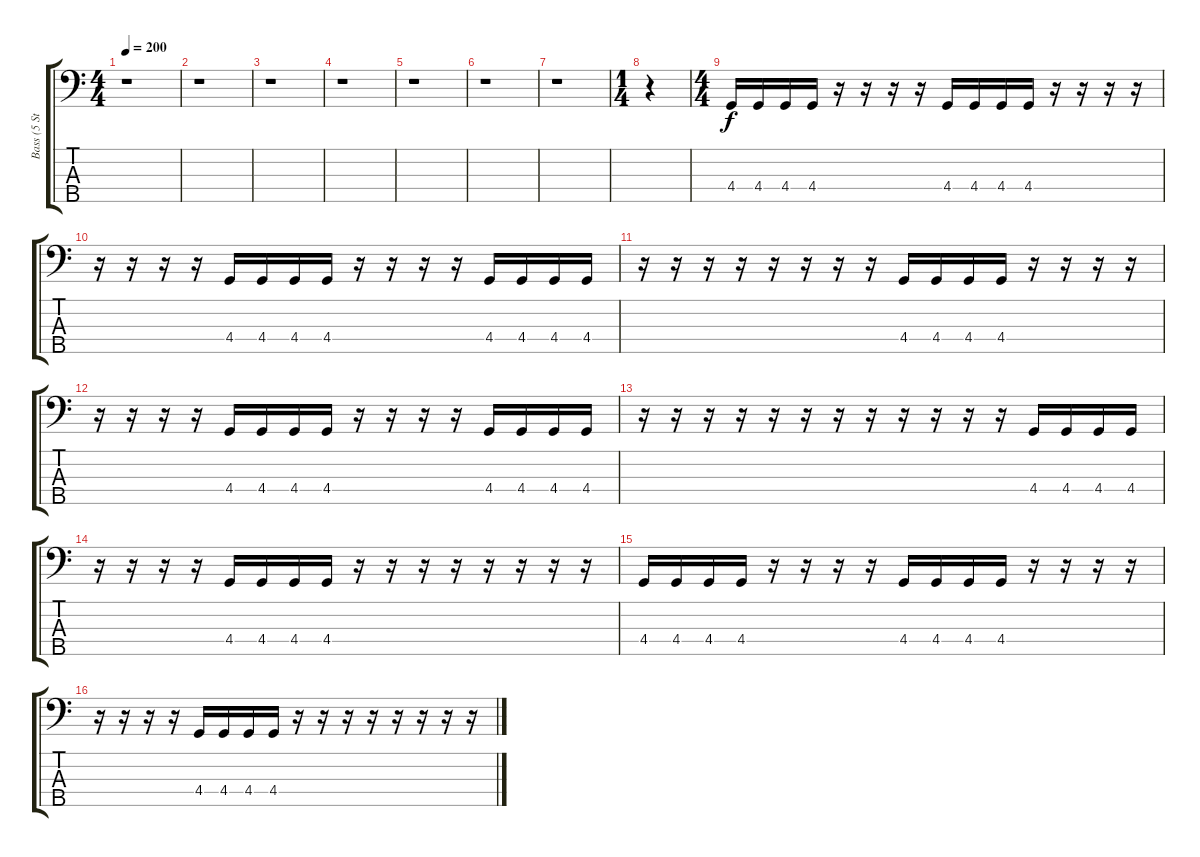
\track ("Bass (5 String Bass - A#)" "Bass (5 St") {instrument electricbasspick}
\staff {score tabs}
\tuning (Gb2 Db2 Ab1 Eb1 Bb0) {hide}
\ts (4 4)
\tempo 200
\clef f4
\ks c
r.1{dy f} |
r.1 |
r.1 |
r.1 |
r.1 |
r.1 |
r.1 |
\ts (1 4)
r.4 |
\ts (4 4)
4.4.16 4.4.16 4.4.16 4.4.16 r.16 r.16 r.16 r.16 4.4.16 4.4.16 4.4.16 4.4.16 r.16 r.16 r.16 r.16 |
r.16 r.16 r.16 r.16 4.4.16 4.4.16 4.4.16 4.4.16 r.16 r.16 r.16 r.16 4.4.16 4.4.16 4.4.16 4.4.16 |
r.16 r.16 r.16 r.16 r.16 r.16 r.16 r.16 4.4.16 4.4.16 4.4.16 4.4.16 r.16 r.16 r.16 r.16 |
r.16 r.16 r.16 r.16 4.4.16 4.4.16 4.4.16 4.4.16 r.16 r.16 r.16 r.16 4.4.16 4.4.16 4.4.16 4.4.16 |
r.16 r.16 r.16 r.16 r.16 r.16 r.16 r.16 r.16 r.16 r.16 r.16 4.4.16 4.4.16 4.4.16 4.4.16 |
r.16 r.16 r.16 r.16 4.4.16 4.4.16 4.4.16 4.4.16 r.16 r.16 r.16 r.16 r.16 r.16 r.16 r.16 |
4.4.16 4.4.16 4.4.16 4.4.16 r.16 r.16 r.16 r.16 4.4.16 4.4.16 4.4.16 4.4.16 r.16 r.16 r.16 r.16 |
r.16 r.16 r.16 r.16 4.4.16 4.4.16 4.4.16 4.4.16 r.16 r.16 r.16 r.16 r.16 r.16 r.16 r.16
